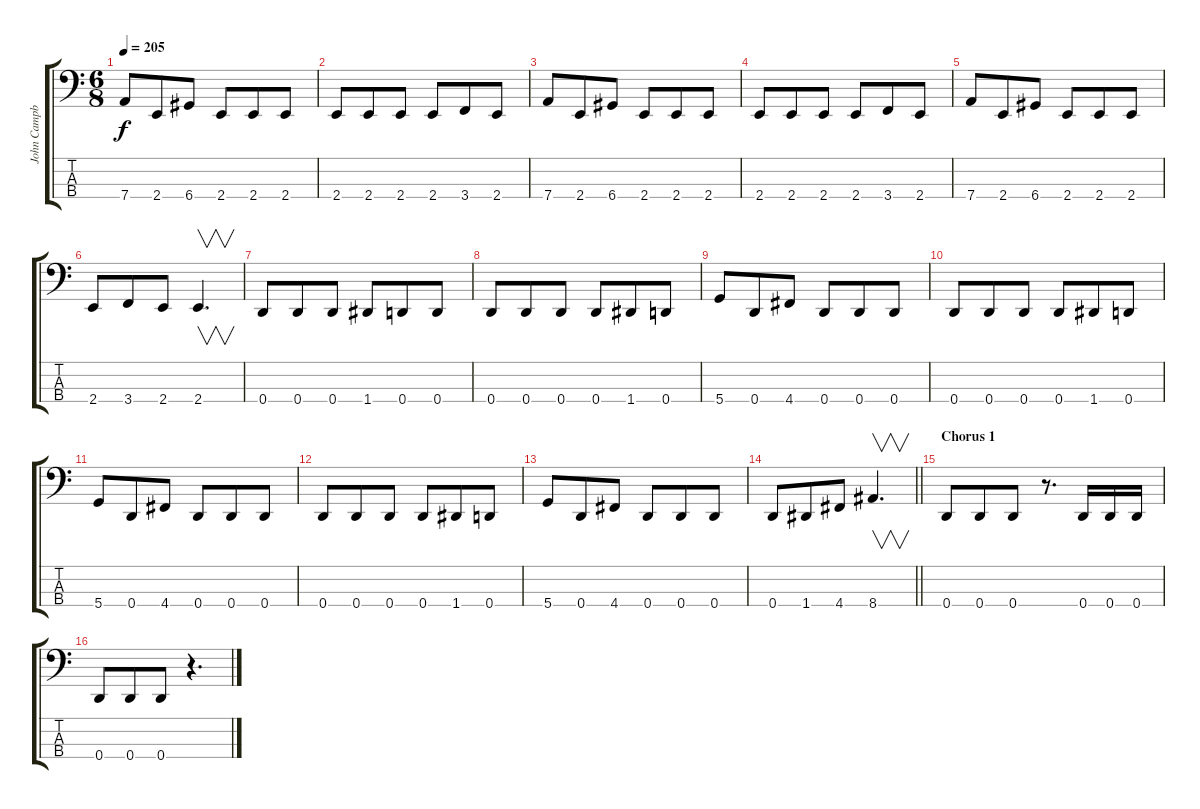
\track ("John Campbell" "John Campb") {instrument electricbasspick}
\staff {score tabs}
\tuning (G2 D2 A1 D1) {hide}
\ts (6 8)
\tempo 205
\clef f4
\ks c
7.4.8{dy f} 2.4.8 6.4.8 2.4.8 2.4.8 2.4.8 |
2.4.8 2.4.8 2.4.8 2.4.8 3.4.8 2.4.8 |
7.4.8 2.4.8 6.4.8 2.4.8 2.4.8 2.4.8 |
2.4.8 2.4.8 2.4.8 2.4.8 3.4.8 2.4.8 |
7.4.8 2.4.8 6.4.8 2.4.8 2.4.8 2.4.8 |
2.4.8 3.4.8 2.4.8 2.4.4{v d} |
0.4.8 0.4.8 0.4.8 1.4.8 0.4.8 0.4.8 |
0.4.8 0.4.8 0.4.8 0.4.8 1.4.8 0.4.8 |
5.4.8 0.4.8 4.4.8 0.4.8 0.4.8 0.4.8 |
0.4.8 0.4.8 0.4.8 0.4.8 1.4.8 0.4.8 |
5.4.8 0.4.8 4.4.8 0.4.8 0.4.8 0.4.8 |
0.4.8 0.4.8 0.4.8 0.4.8 1.4.8 0.4.8 |
5.4.8 0.4.8 4.4.8 0.4.8 0.4.8 0.4.8 |
\barLineRight lightlight
0.4.8 1.4.8 4.4.8 8.4.4{v d} |
\section ("" "Chorus 1")
0.4.8 0.4.8 0.4.8 r.8{d} 0.4.16 0.4.16 0.4.16 |
0.4.8 0.4.8 0.4.8 r.4{d}
